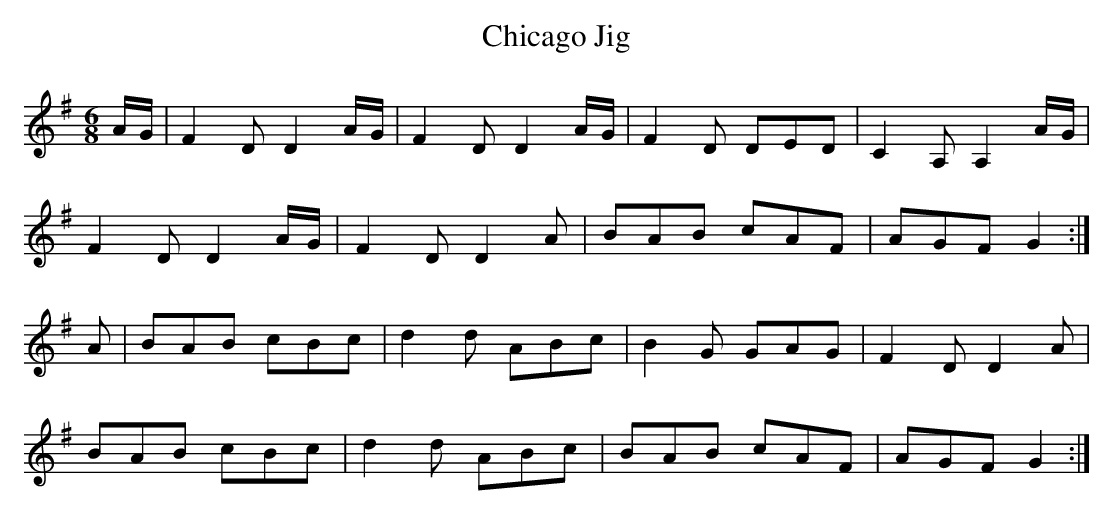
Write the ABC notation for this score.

X:1
T: Chicago Jig
M: 6/8
L: 1/8
K: G
A/2G/2|F2 D D2 A/2G/2|F2 D D2 A/2G/2|F2 D DED|\
C2 A, A,2 A/2G/2 |
F2 D D2 A/2G/2 | F2 D D2 A | BAB cAF | AGF G2 :|
A | BAB cBc | d2 d ABc | B2 G GAG | F2 D D2 A |
BAB cBc | d2 d ABc |  BAB cAF | AGF G2 :|
